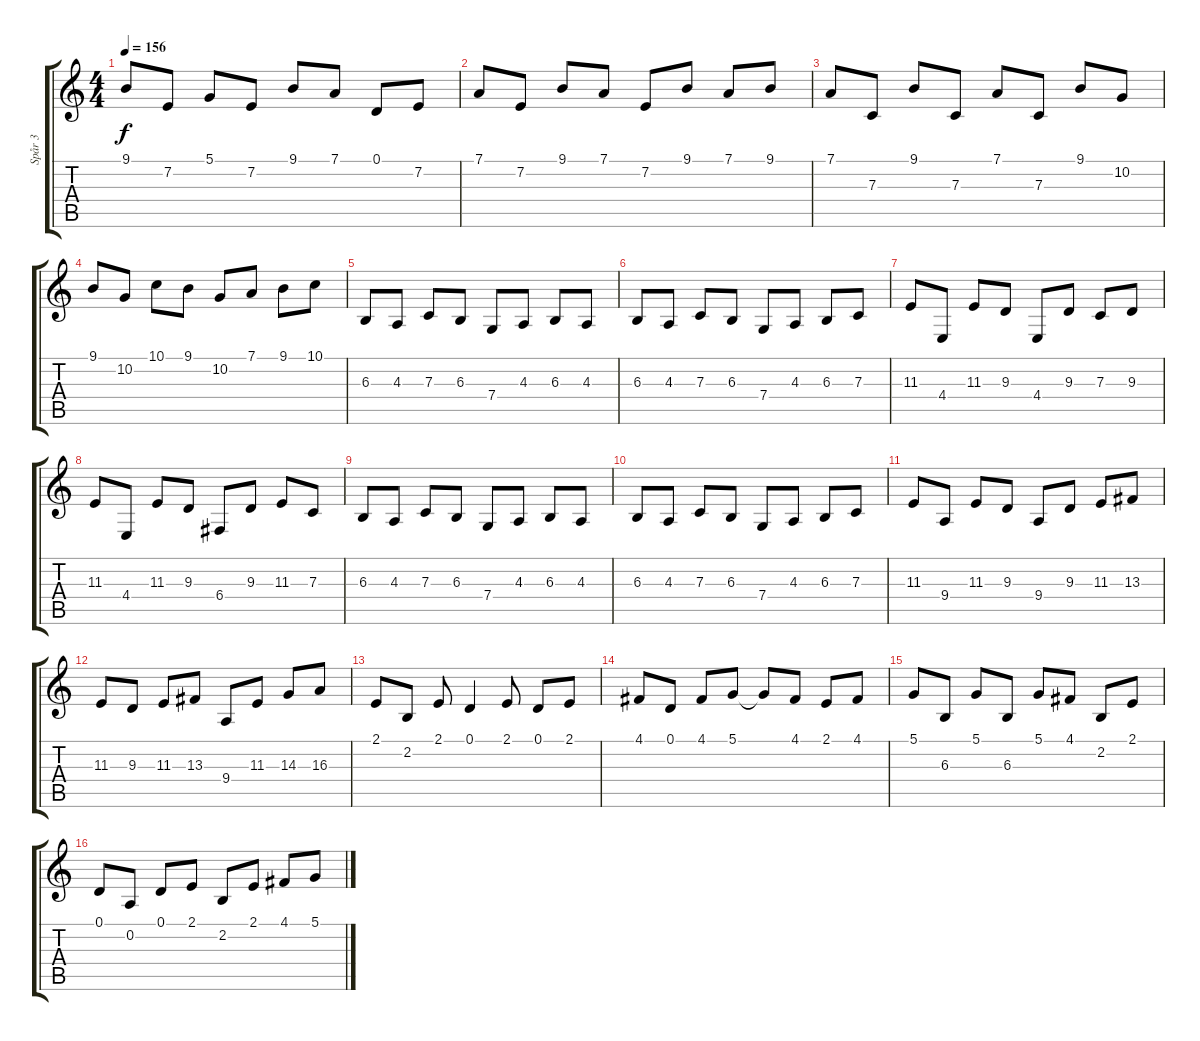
\track ("Spår 3" "Spår 3") {instrument lead2sawtooth}
\staff {score tabs}
\tuning (D4 A3 F3 C3 G2 C2) {hide}
\ts (4 4)
\tempo 156
\clef g2
\ks c
9.1.8{dy f} 7.2.8 5.1.8 7.2.8 9.1.8 7.1.8 0.1.8 7.2.8 |
7.1.8 7.2.8 9.1.8 7.1.8 7.2.8 9.1.8 7.1.8 9.1.8 |
7.1.8 7.3.8 9.1.8 7.3.8 7.1.8 7.3.8 9.1.8 10.2.8 |
9.1.8 10.2.8 10.1.8 9.1.8 10.2.8 7.1.8 9.1.8 10.1.8 |
6.3.8 4.3.8 7.3.8 6.3.8 7.4.8 4.3.8 6.3.8 4.3.8 |
6.3.8 4.3.8 7.3.8 6.3.8 7.4.8 4.3.8 6.3.8 7.3.8 |
11.3.8 4.4.8 11.3.8 9.3.8 4.4.8 9.3.8 7.3.8 9.3.8 |
11.3.8 4.4.8 11.3.8 9.3.8 6.4.8 9.3.8 11.3.8 7.3.8 |
6.3.8 4.3.8 7.3.8 6.3.8 7.4.8 4.3.8 6.3.8 4.3.8 |
6.3.8 4.3.8 7.3.8 6.3.8 7.4.8 4.3.8 6.3.8 7.3.8 |
11.3.8 9.4.8 11.3.8 9.3.8 9.4.8 9.3.8 11.3.8 13.3.8 |
11.3.8 9.3.8 11.3.8 13.3.8 9.4.8 11.3.8 14.3.8 16.3.8 |
2.1.8 2.2.8 2.1.8 0.1.4 2.1.8 0.1.8 2.1.8 |
4.1.8 0.1.8 4.1.8 5.1.8 5.1{t}.8 4.1.8 2.1.8 4.1.8 |
5.1.8 6.3.8 5.1.8 6.3.8 5.1.8 4.1.8 2.2.8 2.1.8 |
0.1.8 0.2.8 0.1.8 2.1.8 2.2.8 2.1.8 4.1.8 5.1.8
